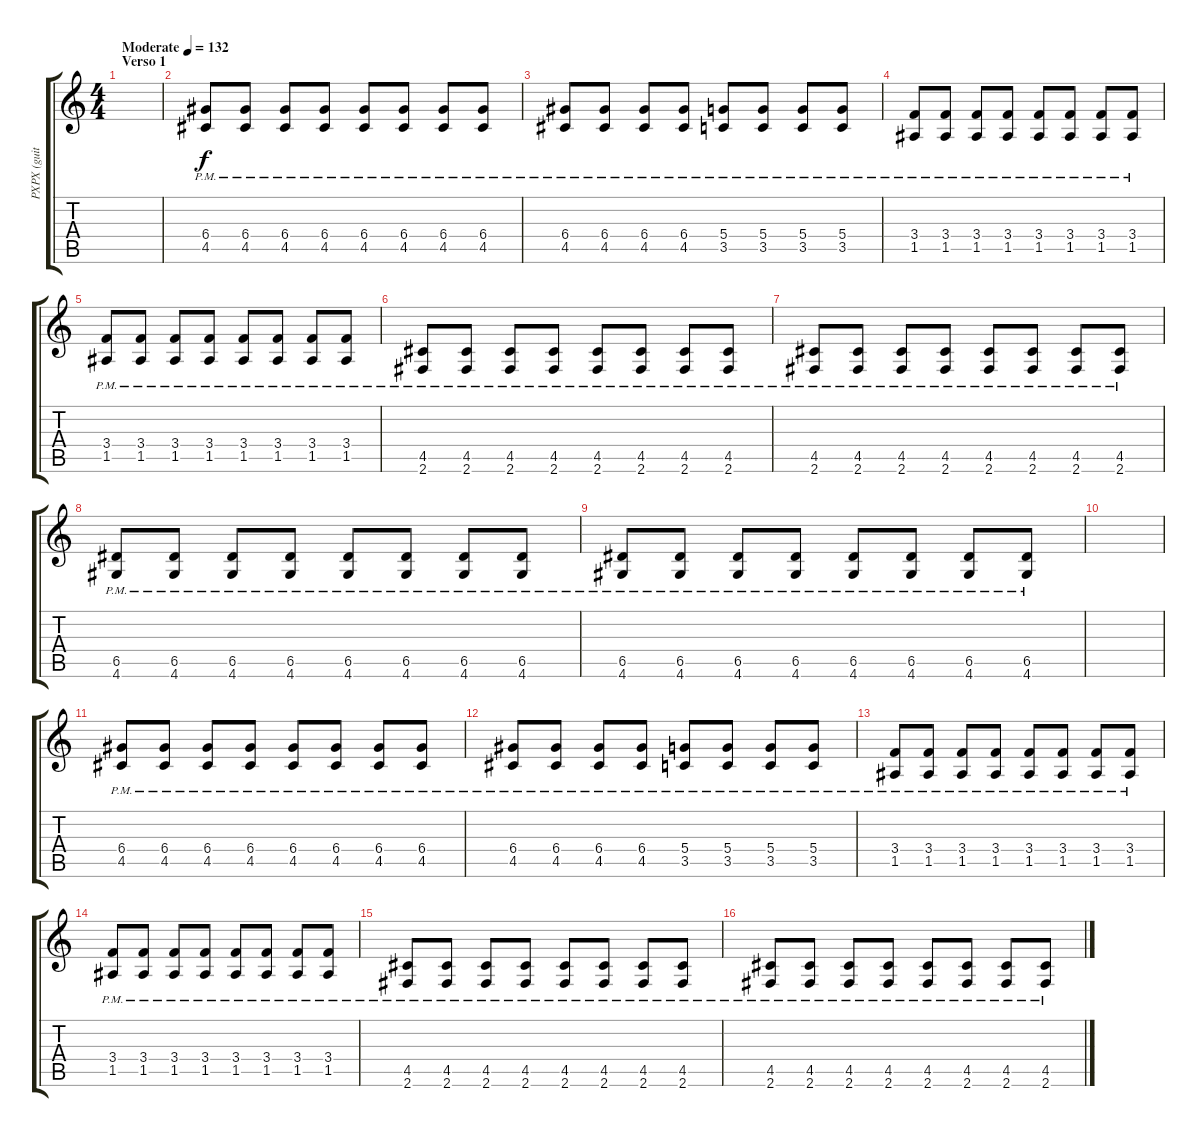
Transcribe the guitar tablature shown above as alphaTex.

\track ("PXPX (guitarra)" "PXPX (guit") {instrument distortionguitar}
\staff {score tabs}
\tuning (E4 B3 G3 D3 A2 E2) {hide}
\ts (4 4)
\section ("" "Verso 1")
\tempo (132 "Moderate")
\clef g2
\ks c
|
(6.4{pm} 4.5{pm}).8 (6.4{pm} 4.5{pm}).8 (6.4{pm} 4.5{pm}).8 (6.4{pm} 4.5{pm}).8 (6.4{pm} 4.5{pm}).8 (6.4{pm} 4.5{pm}).8 (6.4{pm} 4.5{pm}).8 (6.4{pm} 4.5{pm}).8 |
(6.4{pm} 4.5{pm}).8 (6.4{pm} 4.5{pm}).8 (6.4{pm} 4.5{pm}).8 (6.4{pm} 4.5{pm}).8 (5.4{pm} 3.5{pm}).8 (5.4{pm} 3.5{pm}).8 (5.4{pm} 3.5{pm}).8 (5.4{pm} 3.5).8 |
(3.4{pm} 1.5{pm}).8 (3.4{pm} 1.5{pm}).8 (3.4{pm} 1.5{pm}).8 (3.4{pm} 1.5{pm}).8 (3.4{pm} 1.5{pm}).8 (3.4{pm} 1.5{pm}).8 (3.4{pm} 1.5{pm}).8 (3.4{pm} 1.5{pm}).8 |
(3.4{pm} 1.5{pm}).8 (3.4{pm} 1.5{pm}).8 (3.4{pm} 1.5{pm}).8 (3.4{pm} 1.5{pm}).8 (3.4{pm} 1.5{pm}).8 (3.4{pm} 1.5{pm}).8 (3.4{pm} 1.5{pm}).8 (3.4{pm} 1.5{pm}).8 |
(4.5{pm} 2.6{pm}).8 (4.5{pm} 2.6{pm}).8 (4.5{pm} 2.6{pm}).8 (4.5{pm} 2.6{pm}).8 (4.5{pm} 2.6{pm}).8 (4.5{pm} 2.6{pm}).8 (4.5{pm} 2.6{pm}).8 (4.5{pm} 2.6{pm}).8 |
(4.5{pm} 2.6{pm}).8 (4.5{pm} 2.6{pm}).8 (4.5{pm} 2.6{pm}).8 (4.5{pm} 2.6{pm}).8 (4.5{pm} 2.6{pm}).8 (4.5{pm} 2.6{pm}).8 (4.5{pm} 2.6{pm}).8 (4.5{pm} 2.6{pm}).8 |
(6.5{pm} 4.6{pm}).8 (6.5{pm} 4.6{pm}).8 (6.5{pm} 4.6{pm}).8 (6.5{pm} 4.6{pm}).8 (6.5{pm} 4.6{pm}).8 (6.5{pm} 4.6{pm}).8 (6.5{pm} 4.6{pm}).8 (6.5{pm} 4.6{pm}).8 |
(6.5{pm} 4.6{pm}).8 (6.5{pm} 4.6{pm}).8 (6.5{pm} 4.6{pm}).8 (6.5{pm} 4.6{pm}).8 (6.5{pm} 4.6{pm}).8 (6.5{pm} 4.6{pm}).8 (6.5{pm} 4.6{pm}).8 (6.5{pm} 4.6{pm}).8 |
|
(6.4{pm} 4.5{pm}).8 (6.4{pm} 4.5{pm}).8 (6.4{pm} 4.5{pm}).8 (6.4{pm} 4.5{pm}).8 (6.4{pm} 4.5{pm}).8 (6.4{pm} 4.5{pm}).8 (6.4{pm} 4.5{pm}).8 (6.4{pm} 4.5{pm}).8 |
(6.4{pm} 4.5{pm}).8 (6.4{pm} 4.5{pm}).8 (6.4{pm} 4.5{pm}).8 (6.4{pm} 4.5{pm}).8 (5.4{pm} 3.5{pm}).8 (5.4{pm} 3.5{pm}).8 (5.4{pm} 3.5{pm}).8 (5.4{pm} 3.5).8 |
(3.4{pm} 1.5{pm}).8 (3.4{pm} 1.5{pm}).8 (3.4{pm} 1.5{pm}).8 (3.4{pm} 1.5{pm}).8 (3.4{pm} 1.5{pm}).8 (3.4{pm} 1.5{pm}).8 (3.4{pm} 1.5{pm}).8 (3.4{pm} 1.5{pm}).8 |
(3.4{pm} 1.5{pm}).8 (3.4{pm} 1.5{pm}).8 (3.4{pm} 1.5{pm}).8 (3.4{pm} 1.5{pm}).8 (3.4{pm} 1.5{pm}).8 (3.4{pm} 1.5{pm}).8 (3.4{pm} 1.5{pm}).8 (3.4{pm} 1.5{pm}).8 |
(4.5{pm} 2.6{pm}).8 (4.5{pm} 2.6{pm}).8 (4.5{pm} 2.6{pm}).8 (4.5{pm} 2.6{pm}).8 (4.5{pm} 2.6{pm}).8 (4.5{pm} 2.6{pm}).8 (4.5{pm} 2.6{pm}).8 (4.5{pm} 2.6{pm}).8 |
(4.5{pm} 2.6{pm}).8 (4.5{pm} 2.6{pm}).8 (4.5{pm} 2.6{pm}).8 (4.5{pm} 2.6{pm}).8 (4.5{pm} 2.6{pm}).8 (4.5{pm} 2.6{pm}).8 (4.5{pm} 2.6{pm}).8 (4.5{pm} 2.6{pm}).8
